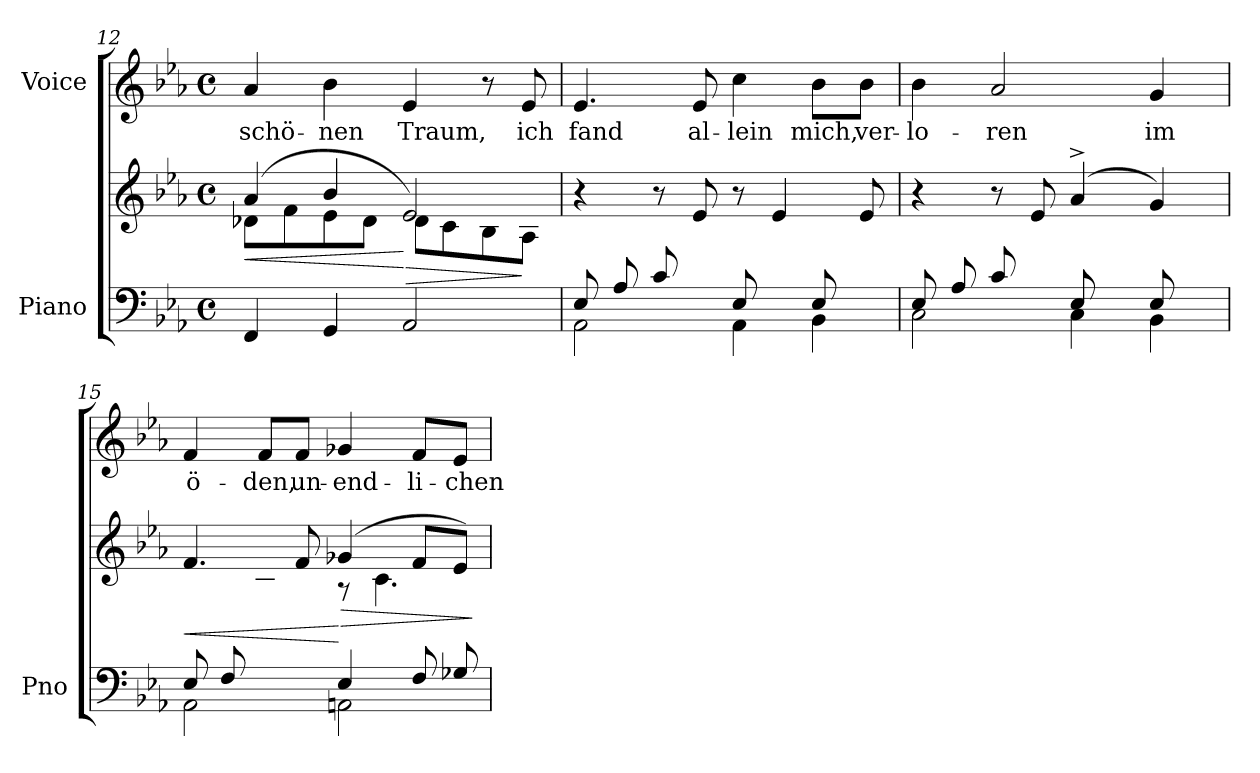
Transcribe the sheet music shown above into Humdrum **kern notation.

**kern	**kern	**dynam	**kern	**text
*part2	*part2	*part2	*part1	*part1
*staff3	*staff2	*staff2/3	*staff1	*staff1
*I"Piano	*	*	*I"Voice	*
*I'Pno	*	*	*	*
*clefF4	*clefG2	*	*clefG2	*
*k[b-e-a-]	*k[b-e-a-]	*	*k[b-e-a-]	*
*M4/4	*M4/4	*	*M4/4	*
*met(c)	*met(c)	*	*met(c)	*
=12	=12	=12	=12	=12
!	!	!LO:HP:b	!	!
*	*^	*	*	*
4FF/	(4a-/	8d-X\L	<	4a-/	schö-
.	.	8f\	.	.	.
4GG/	4b-/	8e-\	.	4b-\	-nen
.	.	8d-\J	.	.	.
!	!	!	!LO:HP:n=1:b	!	!
2AA-/	2e-/)	8d-\L	[ >	4e-/	Traum,
.	.	8c\	.	.	.
.	.	8B-\	.	8r	.
.	.	8A-\J	]	8e-/	ich
=13	=13	=13	=13	=13	=13
*^	*	*	*	*	*
8E-/L	2AA-\	4r	4.ryy	.	4.e-/	fand
8A-/	.	.	.	.	.	.
8c/	.	8r	.	.	.	.
8ryy	.	8e-/	8e-\J	.	8e-/	al-
8E-/L	4AA-\	8r	8ryy	.	4cc\	-lein
8ryy	.	4e-/	8e-\	.	.	.
8E-/	4BB-\	.	8ryy	.	8b-\L	mich,
8ryy	.	8e-/	8e-\J	.	8b-\J	ver-
=14	=14	=14	=14	=14	=14	=14
8E-/L	2C\	4r	4.ryy	.	4b-\	-lo-
8A-/	.	.	.	.	.	.
8c/	.	8r	.	.	2a-/	-ren
8ryy	.	8e-/	8e-\J	.	.	.
8E-/L	4C\	(>4a-^>/	8ryy	.	.	.
8ryy	.	.	8e-\	.	.	.
8E-/	4BB-\	4g/)	8ryy	.	4g/	im
8ryy	.	.	8e-\J	.	.	.
=15	=15	=15	=15	=15	=15	=15
!	!	!	!	!LO:HP:b	!	!
*	*	*	*^	*	*	*
8E-/L	2AA-\	4.f/	2ryy	4ryy	<	4f/	ö-
8F/	.	.	.	.	.	.	.
4ryy	.	.	.	8c\	.	8f/L	-den,
.	.	8f/	.	8e-\J	.	8f/J	un-
!	!	!	!	!	!LO:HP:n=1:b	!	!
4E-/	2AAn\	(4g-X/	8r	2ryy	[ >	4g-X/	-end-
.	.	.	4.c\	.	.	.	.
8F/L	.	8f/L	.	.	.	8f/L	-li-
8G-X/J	.	8e-/J)	.	.	.	8e-/J	-chen
*v	*v	*	*	*	*	*	*
*	*v	*v	*v	*	*	*
.	.	]	.	.
=	=	=	=	=
*-	*-	*-	*-	*-
